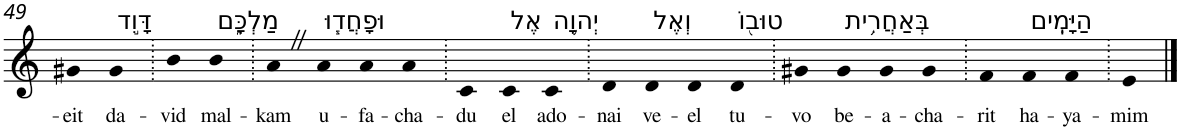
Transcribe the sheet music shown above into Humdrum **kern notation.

**kern	**text
*part1	*part1
*staff1	*staff1
*I"Piano	*
*I'Pno	*
!!LO:PB:g=z
*clefG2	*
*k[]	*
=49	=49
!	!LO:LY:b
4g#X	-eit
!LO:TX:a:t=דָּוִ֣ד	!
!	!LO:LY:b
4g#	da-
=50.	=50.
!	!LO:LY:b
4b	-vid
!LO:TX:a:t=מַלְכָּ֑ם	!
!	!LO:LY:b
4b	mal-
=51.	=51.
!	!LO:LY:b
4aZ	-kam
!LO:TX:a:t=וּפָחֲד֧וּ	!
!	!LO:LY:b
4a	u-
!	!LO:LY:b
4a	-fa-
!	!LO:LY:b
4a	-cha-
=52.	=52.
!	!LO:LY:b
4c	-du
!LO:TX:a:t=אֶל	!
!	!LO:LY:b
4c	el
!LO:TX:a:t=יְהוָ֛ה	!
!	!LO:LY:b
4c	ado-
=53.	=53.
!	!LO:LY:b
4d	-nai
!LO:TX:a:t=וְאֶל	!
!	!LO:LY:b
4d	ve-
!	!LO:LY:b
4d	-el
!LO:TX:a:t=טוּב֖וֹ	!
!	!LO:LY:b
4d	tu-
=54.	=54.
!	!LO:LY:b
4g#X	-vo
!LO:TX:a:t=בְּאַחֲרִ֥ית	!
!	!LO:LY:b
4g#	be-
!	!LO:LY:b
4g#	-a-
!	!LO:LY:b
4g#	-cha-
=55.	=55.
!	!LO:LY:b
4f	-rit
!LO:TX:a:t=הַיָּמִֽים	!
!	!LO:LY:b
4f	ha-
!	!LO:LY:b
4f	-ya-
=56.	=56.
!	!LO:LY:b
4e	-mim
==	==
*-	*-
